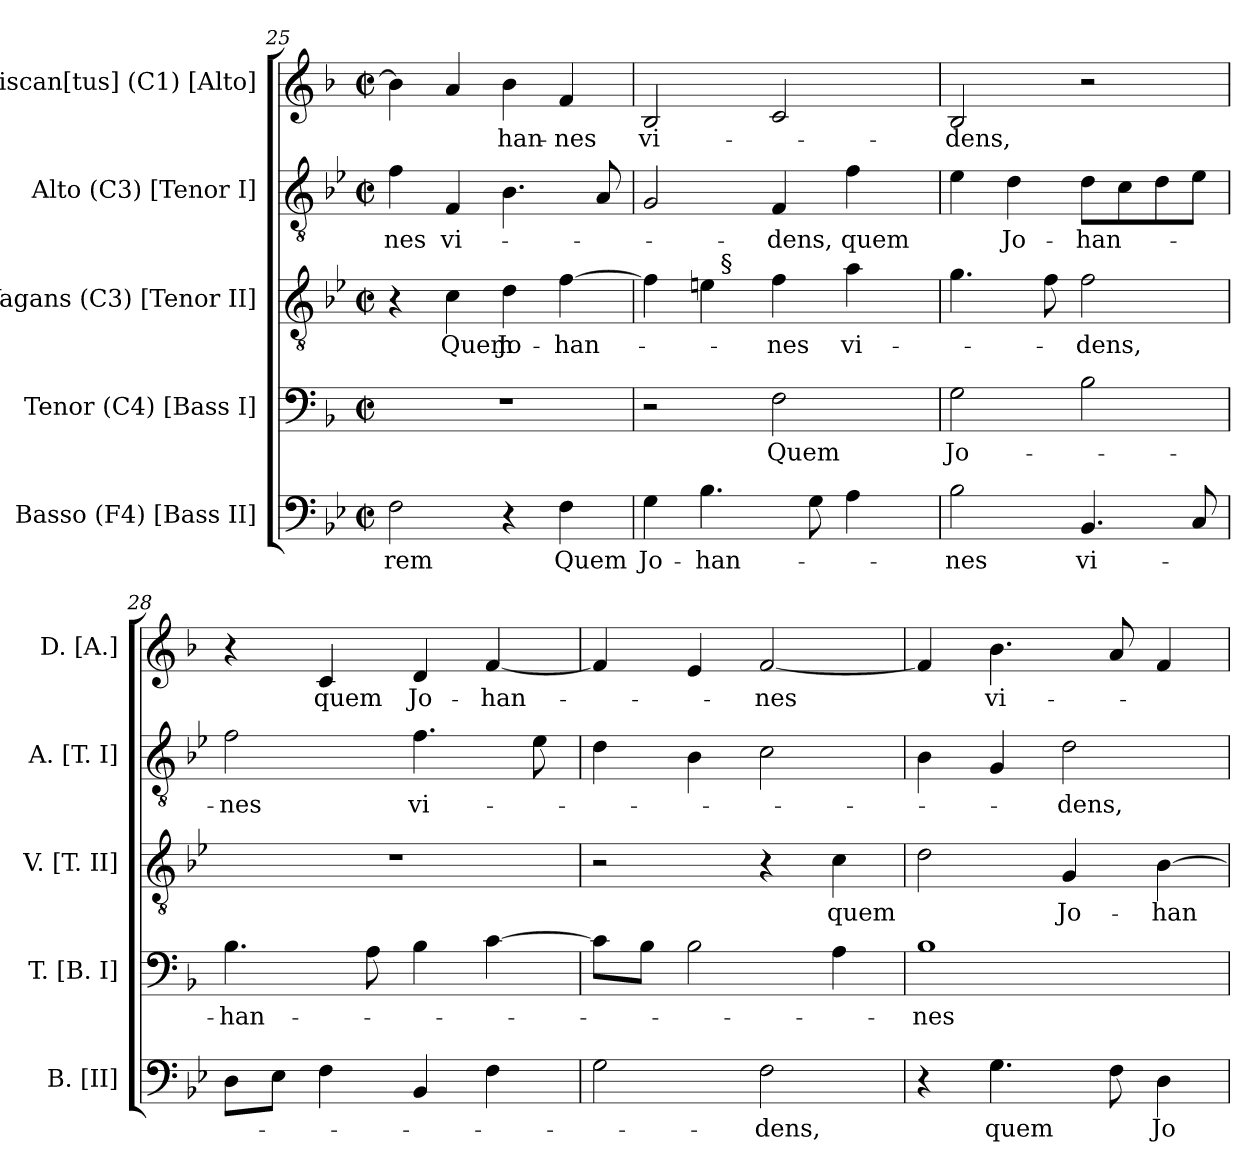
**kern	**text	**kern	**text	**kern	**text	**kern	**text	**kern	**text
*part5	*part5	*part4	*part4	*part3	*part3	*part2	*part2	*part1	*part1
*staff5	*staff5	*staff4	*staff4	*staff3	*staff3	*staff2	*staff2	*staff1	*staff1
*I"Basso (F4) [Bass II]	*	*I"Tenor (C4) [Bass I]	*	*I"Vagans (C3) [Tenor II]	*	*I"Alto (C3) [Tenor I]	*	*I"Discan[tus] (C1) [Alto]	*
*I'B. [II]	*	*I'T. [B. I]	*	*I'V. [T. II]	*	*I'A. [T. I]	*	*I'D. [A.]	*
*clefF4	*	*clefF4	*	*clefGv2	*	*clefGv2	*	*clefG2	*
*	*	*	*	*ITrd7c12	*	*ITrd7c12	*	*	*
*k[b-e-]	*	*k[b-]	*	*k[b-e-]	*	*k[b-e-]	*	*k[b-]	*
*B-:	*	*F:	*	*B-:	*	*B-:	*	*F:	*
*M2/2	*	*M2/2	*	*M2/2	*	*M2/2	*	*M2/2	*
*met(c|)	*	*met(c|)	*	*met(c|)	*	*met(c|)	*	*met(c|)	*
=25	=25	=25	=25	=25	=25	=25	=25	=25	=25
!	!LO:LY:b:color=#000000	!	!	!	!	!	!	!	!
!	!	!	!	!	!	!	!LO:LY:b:color=#000000	!	!
2Fi\	-rem	1r	.	4r	.	4Fi\	-nes	4b-i\]	.
!	!	!	!	!	!LO:LY:b:color=#000000	!	!	!	!
!	!	!	!	!	!	!	!LO:LY:b:color=#000000	!	!
.	.	.	.	4Ci\	Quem	4FFi/	vi-	4ai/	.
!	!	!	!	!	!LO:LY:b:color=#000000	!	!	!	!
!	!	!	!	!	!	!	!	!	!LO:LY:b:color=#000000
4r	.	.	.	4Di\	Jo-	4.BB-i\	.	4b-i\	-han-
!	!LO:LY:b:color=#000000	!	!	!	!	!	!	!	!
!	!	!	!	!	!LO:LY:b:color=#000000	!	!	!	!
!	!	!	!	!	!	!	!	!	!LO:LY:b:color=#000000
4Fi\	Quem	.	.	[>4Fi\	-han-	.	.	4fi/	-nes
.	.	.	.	.	.	8AAi/	.	.	.
=26	=26	=26	=26	=26	=26	=26	=26	=26	=26
!	!LO:LY:b:color=#000000	!	!	!	!	!	!	!	!
!	!	!	!	!	!	!	!	!	!LO:LY:b:color=#000000
*	*	*	*	*^	*	*	*	*	*
4Gi\	Jo-	2r	.	4Fi\]	4ryy	.	2GGi/	.	2B-i/	vi-
!	!LO:LY:b:color=#000000	!	!	!	!	!	!	!	!	!
4.B-i\	-han-	.	.	4Ei\	32ryy	.	.	.	.	.
.	.	.	.	.	256ryy	.	.	.	.	.
!	!	!	!	!	!LO:TX:a:t=§	!	!	!	!	!
.	.	.	.	.	2ryy	.	.	.	.	.
!	!	!	!LO:LY:b:color=#000000	!	!	!	!	!	!	!
!	!	!	!	!	!	!LO:LY:b:color=#000000	!	!	!	!
!	!	!	!	!	!	!	!	!LO:LY:b:color=#000000	!	!
.	.	2Fi\	Quem	4Fi\	.	-nes	4FFi/	-dens,	2ci/	.
8Gi\	.	.	.	.	.	.	.	.	.	.
!	!	!	!	!	!	!LO:LY:b:color=#000000	!	!	!	!
!	!	!	!	!	!	!	!	!LO:LY:b:color=#000000	!	!
4Ai\	.	.	.	4Ai\	.	vi-	4Fi\	quem	.	.
.	.	.	.	.	8ryy	.	.	.	.	.
.	.	.	.	.	16ryy	.	.	.	.	.
.	.	.	.	.	64..ryy	.	.	.	.	.
*	*	*	*	*v	*v	*	*	*	*	*
=27	=27	=27	=27	=27	=27	=27	=27	=27	=27
*	*	*	*	*^	*	*	*	*	*
!	!LO:LY:b:color=#000000	!	!	!	!	!	!	!	!	!
*	*	*	*	*v	*v	*	*	*	*	*
*	*	*	*	*^	*	*	*	*	*
!	!	!	!LO:LY:b:color=#000000	!	!	!	!	!	!	!
*	*	*	*	*v	*v	*	*	*	*	*
*	*	*	*	*^	*	*	*	*	*
!	!	!	!	!	!	!	!	!	!	!LO:LY:b:color=#000000
*	*	*	*	*v	*v	*	*	*	*	*
2B-i\	-nes	2Gi\	Jo-	4.Gi\	.	4E-i\	.	2B-i/	-dens,
!	!	!	!	!	!	!	!LO:LY:b:color=#000000	!	!
.	.	.	.	.	.	4Di\	Jo-	.	.
.	.	.	.	8Fi\	.	.	.	.	.
!	!LO:LY:b:color=#000000	!	!	!	!	!	!	!	!
!	!	!	!	!	!LO:LY:b:color=#000000	!	!	!	!
!	!	!	!	!	!	!	!LO:LY:b:color=#000000	!	!
4.BB-i/	vi-	2B-i\	.	2Fi\	-dens,	8Di\L	-han-	2r	.
.	.	.	.	.	.	8Ci\	.	.	.
.	.	.	.	.	.	8Di\	.	.	.
8Ci/	.	.	.	.	.	8E-i\J	.	.	.
=28	=28	=28	=28	=28	=28	=28	=28	=28	=28
!	!	!	!LO:LY:b:color=#000000	!	!	!	!	!	!
!	!	!	!	!	!	!	!LO:LY:b:color=#000000	!	!
8Di\L	.	4.B-i\	-han-	1r	.	2Fi\	-nes	4r	.
8E-i\J	.	.	.	.	.	.	.	.	.
!	!	!	!	!	!	!	!	!	!LO:LY:b:color=#000000
4Fi\	.	.	.	.	.	.	.	4ci/	quem
.	.	8Ai\	.	.	.	.	.	.	.
!	!	!	!	!	!	!	!LO:LY:b:color=#000000	!	!
!	!	!	!	!	!	!	!	!	!LO:LY:b:color=#000000
4BB-i/	.	4B-i\	.	.	.	4.Fi\	vi-	4di/	Jo-
!	!	!	!	!	!	!	!	!	!LO:LY:b:color=#000000
4Fi\	.	[>4ci\	.	.	.	.	.	[<4fi/	-han-
.	.	.	.	.	.	8E-i\	.	.	.
!!LO:LB:g=z
=29	=29	=29	=29	=29	=29	=29	=29	=29	=29
2Gi\	.	8ci\L]	.	2r	.	4Di\	.	4fi/]	.
.	.	8B-i\J	.	.	.	.	.	.	.
.	.	2B-i\	.	.	.	4BB-i\	.	4ei/	.
!	!LO:LY:b:color=#000000	!	!	!	!	!	!	!	!
!	!	!	!	!	!	!	!	!	!LO:LY:b:color=#000000
2Fi\	-dens,	.	.	4r	.	2Ci\	.	[<2fi/	-nes
!	!	!	!	!	!LO:LY:b:color=#000000	!	!	!	!
.	.	4Ai\	.	4Ci\	quem	.	.	.	.
=30	=30	=30	=30	=30	=30	=30	=30	=30	=30
!	!	!	!LO:LY:b:color=#000000	!	!	!	!	!	!
4r	.	1B-i	-nes	2Di\	.	4BB-i\	.	4fi/]	.
!	!LO:LY:b:color=#000000	!	!	!	!	!	!	!	!
!	!	!	!	!	!	!	!	!	!LO:LY:b:color=#000000
4.Gi\	quem	.	.	.	.	4GGi/	.	4.b-i\	vi-
!	!	!	!	!	!LO:LY:b:color=#000000	!	!	!	!
!	!	!	!	!	!	!	!LO:LY:b:color=#000000	!	!
.	.	.	.	4GGi/	Jo-	2Di\	-dens,	.	.
8Fi\	.	.	.	.	.	.	.	8ai/	.
!	!LO:LY:b:color=#000000	!	!	!	!	!	!	!	!
!	!	!	!	!	!LO:LY:b:color=#000000	!	!	!	!
4Di\	Jo-	.	.	[>4BB-i\	-han-	.	.	4fi/	.
=	=	=	=	=	=	=	=	=	=
*-	*-	*-	*-	*-	*-	*-	*-	*-	*-
